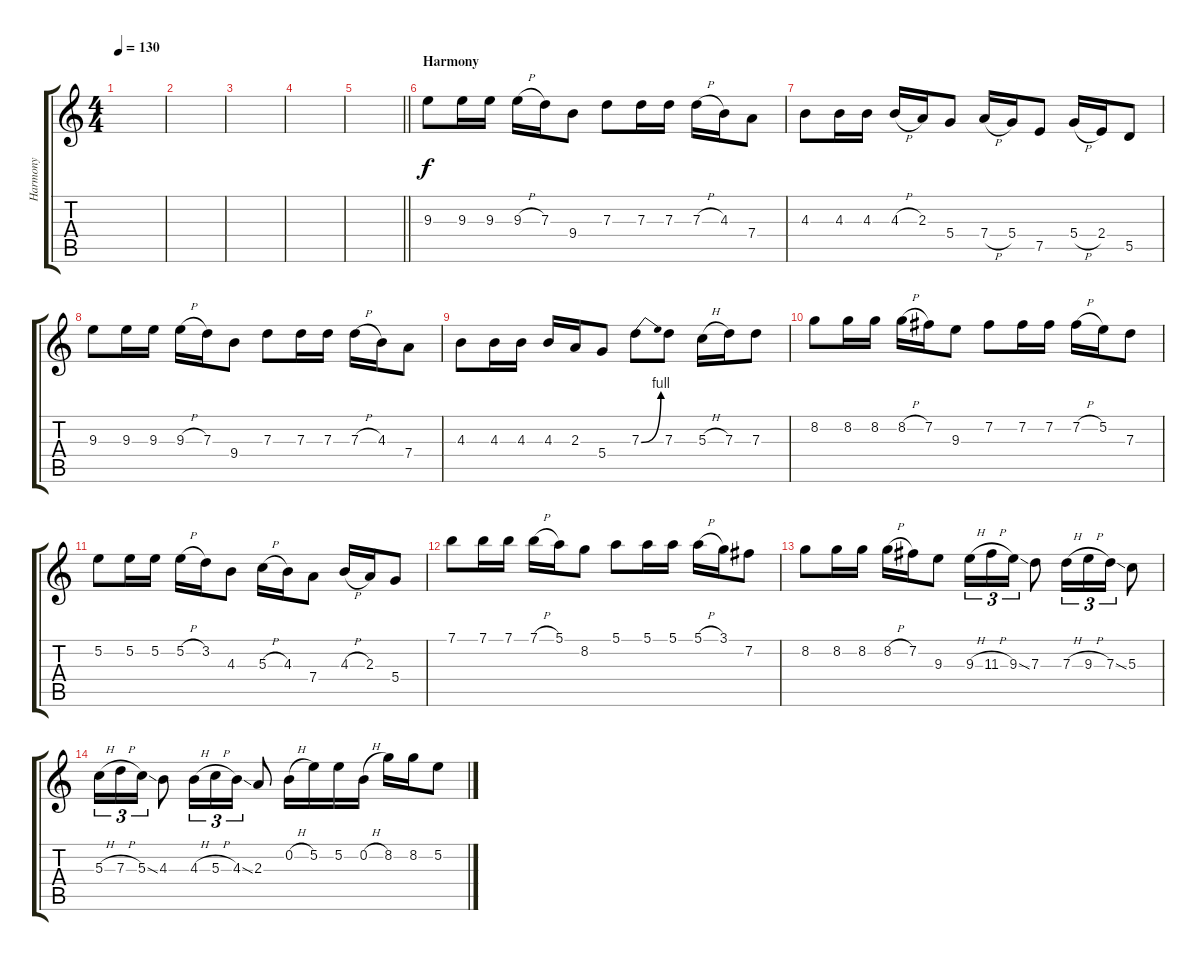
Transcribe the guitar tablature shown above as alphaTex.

\track ("Harmony" "Harmony") {instrument distortionguitar}
\staff {score tabs}
\tuning (E4 B3 G3 D3 A2 E2) {hide}
\ts (4 4)
\tempo 130
\clef g2
\ks c
|
|
|
|
\barLineRight lightlight
|
\section ("" "Harmony")
9.3.8 9.3.16 9.3.16 9.3{h}.16 7.3.16 9.4.8 7.3.8 7.3.16 7.3.16 7.3{h}.16 4.3.16 7.4.8 |
4.3.8 4.3.16 4.3.16 4.3{h}.16 2.3.16 5.4.8 7.4{h}.16 5.4.16 7.5.8 5.4{h}.16 2.4.16 5.5.8 |
9.3.8 9.3.16 9.3.16 9.3{h}.16 7.3.16 9.4.8 7.3.8 7.3.16 7.3.16 7.3{h}.16 4.3.16 7.4.8 |
4.3.8 4.3.16 4.3.16 4.3.16 2.3.16 5.4.8 7.3{be (bend 0 0 60 4)}.8 7.3.8 5.3{h}.16 7.3.16 7.3.8 |
8.2.8 8.2.16 8.2.16 8.2{h}.16 7.2.16 9.3.8 7.2.8 7.2.16 7.2.16 7.2{h}.16 5.2.16 7.3.8 |
5.2.8 5.2.16 5.2.16 5.2{h}.16 3.2.16 4.3.8 5.3{h}.16 4.3.16 7.4.8 4.3{h}.16 2.3.16 5.4.8 |
7.1.8 7.1.16 7.1.16 7.1{h}.16 5.1.16 8.2.8 5.1.8 5.1.16 5.1.16 5.1{h}.16 3.1.16 7.2.8 |
8.2.8 8.2.16 8.2.16 8.2{h}.16 7.2.16 9.3.8 9.3{h}.16{tu (3 2)} 11.3{h}.16{tu (3 2)} 9.3{ss}.16{tu (3 2)} 7.3.8 7.3{h}.16{tu (3 2)} 9.3{h}.16{tu (3 2)} 7.3{ss}.16{tu (3 2)} 5.3.8 |
5.3{h}.16{tu (3 2)} 7.3{h}.16{tu (3 2)} 5.3{ss}.16{tu (3 2)} 4.3.8 4.3{h}.16{tu (3 2)} 5.3{h}.16{tu (3 2)} 4.3{ss}.16{tu (3 2)} 2.3.8 0.2{h}.16 5.2.16 5.2.16 0.2{h}.16 8.2.16 8.2.16 5.2.8
